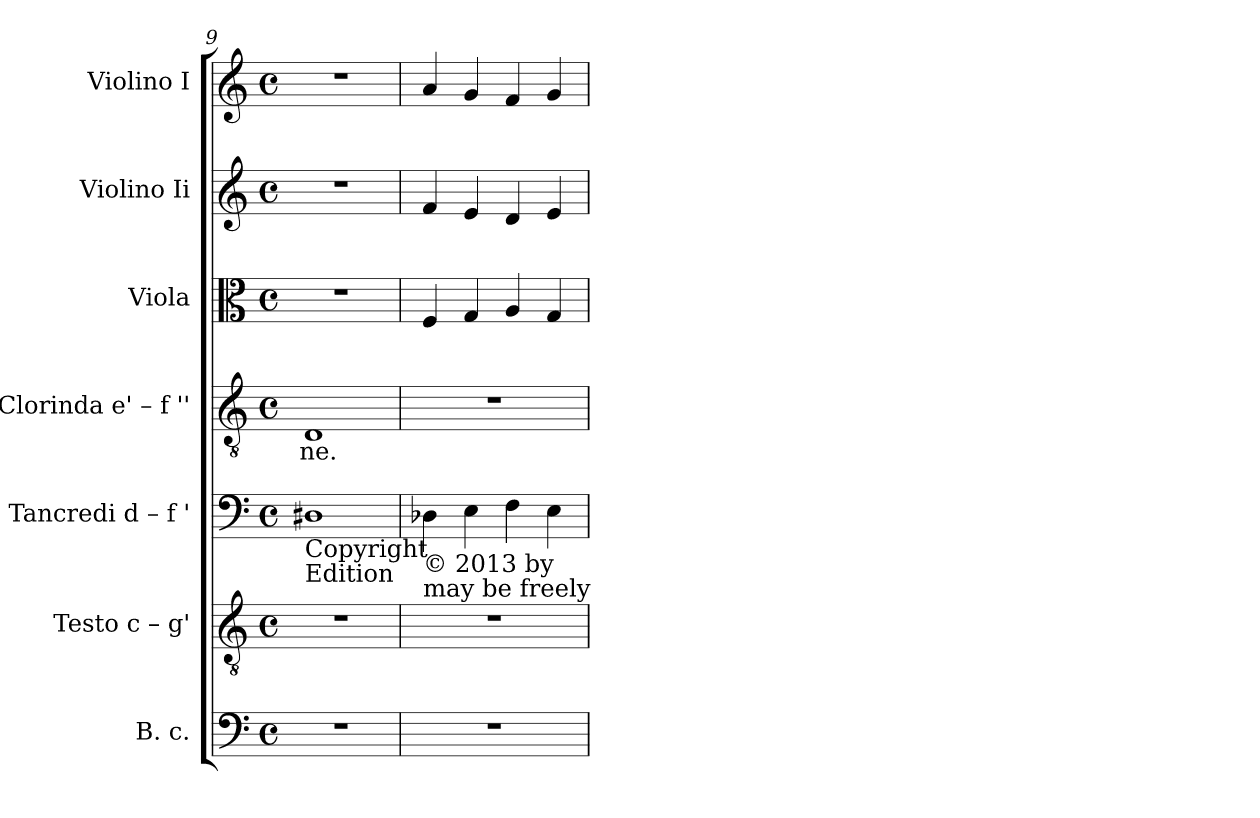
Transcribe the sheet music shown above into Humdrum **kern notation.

**kern	**kern	**kern	**kern	**text	**kern	**kern	**kern	**text
*part7	*part6	*part5	*part4	*part4	*part3	*part2	*part1	*part1
*staff7	*staff6	*staff5	*staff4	*staff4	*staff3	*staff2	*staff1	*staff1
*I"B. c.	*I"Testo  c – g'	*I"Tancredi  d – f '	*I"Clorinda  e' – f ''	*	*I"Viola	*I"Violino Ii	*I"Violino I	*
*clefF4	*clefGv2	*clefF4	*clefGv2	*	*clefC3	*clefG2	*clefG2	*
*k[]	*k[]	*k[]	*k[]	*	*k[]	*k[]	*k[]	*
*C:	*C:	*C:	*C:	*	*C:	*C:	*C:	*
*M4/4	*M4/4	*M4/4	*M4/4	*	*M4/4	*M4/4	*M4/4	*
*met(c)	*met(c)	*met(c)	*met(c)	*	*met(c)	*met(c)	*met(c)	*
=9	=9	=9	=9	=9	=9	=9	=9	=9
!	!	!LO:TX:b:t=Copyright	!	!	!	!	!	!
!	!	!LO:TX:b:t=Edition	!	!	!	!	!	!
!	!	!	!	!LO:LY:b:cj	!	!	!	!
1r	1r	1D#	1D	ne.	1r	1r	1r	.
=10	=10	=10	=10	=10	=10	=10	=10	=10
!	!	!LO:TX:b:t=© 2013 by	!	!	!	!	!	!
!	!	!LO:TX:b:t=may be freely	!	!	!	!	!	!
!	!	!	!	!	!	!	!	!LO:LY:b:cj
1r	1r	4D-\	1r	.	4F/	4f/	4a/	.
!	!	!	!	!	!	!	!	!LO:LY:b:cj
.	.	4E\	.	.	4G/	4e/	4g/	.
!	!	!	!	!	!	!	!	!LO:LY:b:cj
.	.	4F\	.	.	4A/	4d/	4f/	.
!	!	!	!	!	!	!	!	!LO:LY:b:cj
.	.	4E\	.	.	4G/	4e/	4g/	.
=	=	=	=	=	=	=	=	=
*-	*-	*-	*-	*-	*-	*-	*-	*-
